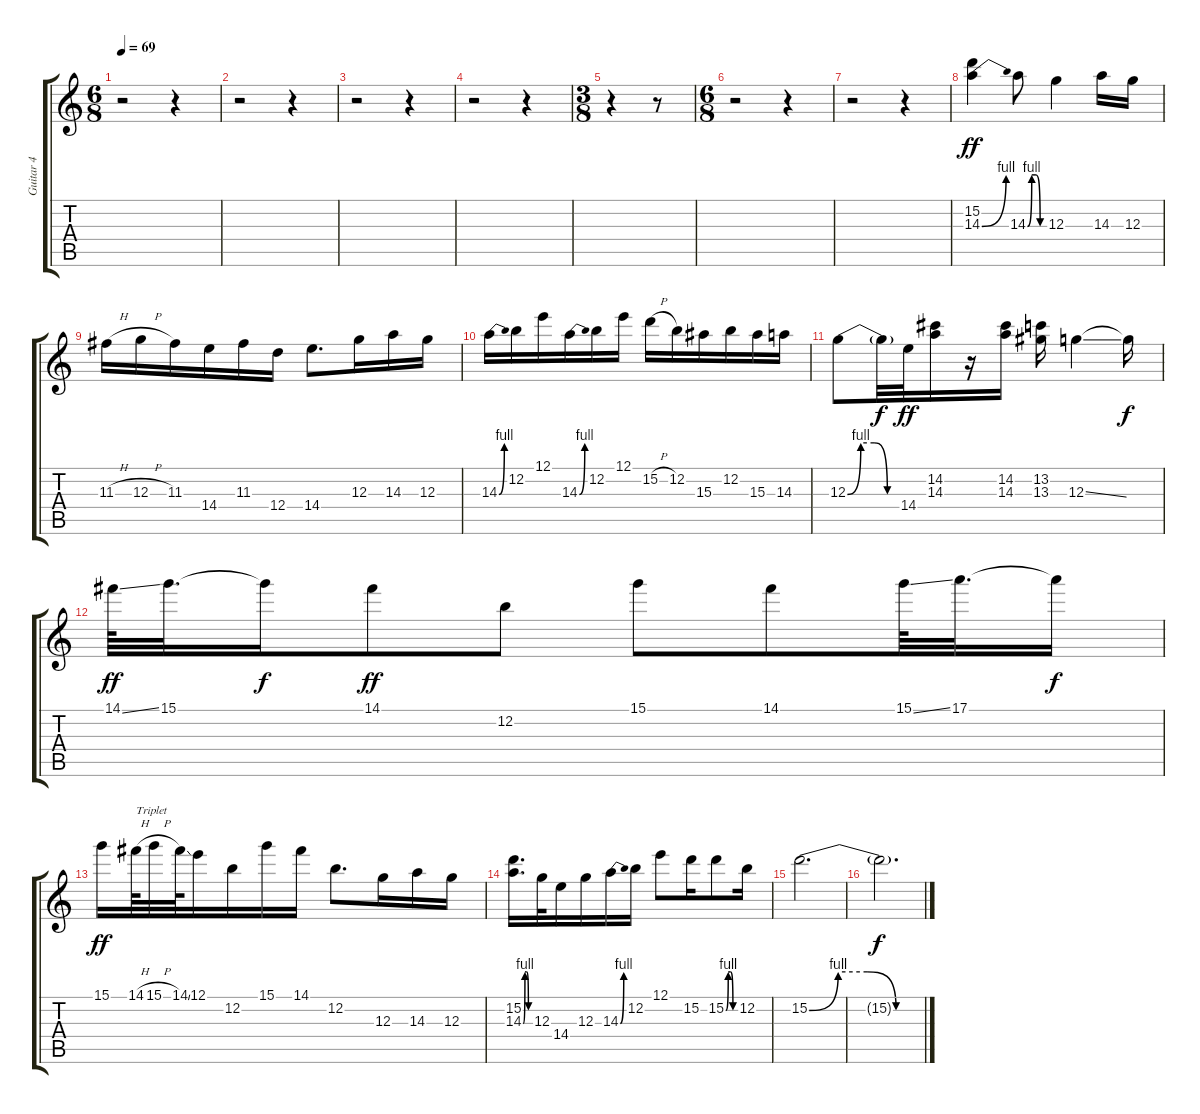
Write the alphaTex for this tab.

\track ("Guitar 4" "Guitar 4") {instrument distortionguitar}
\staff {score tabs}
\tuning (E4 B3 G3 D3 A2 E2) {hide}
\ts (6 8)
\tempo 69
\clef g2
\ks c
r.2{dy f} r.4 |
r.2 r.4 |
r.2 r.4 |
r.2 r.4 |
\ts (3 8)
r.4 r.8 |
\ts (6 8)
r.2 r.4 |
r.2 r.4 |
(15.2 14.3{be (bend 0 0 60 4)}).4{dy ff} 14.3{be (custom 0 0 15 4 30 4 45 0 60 0)}.8 12.3.4 14.3.16 12.3.16 |
11.3{h}.16 12.3{h}.16 11.3.16 14.4.16 11.3.16 12.4.16 14.4.8{d} 12.3.16 14.3.16 12.3.16 |
14.3{be (bend 0 0 60 4)}.16 12.2.16 12.1.16 14.3{be (bend 0 0 60 4)}.16 12.2.16 12.1.16 15.2{h}.16 12.2.16 15.3.16 12.2.16 15.3.16 14.3.16 |
12.3{be (custom 0 0 15 4 30 4 45 0 60 0)}.8 12.3{t}.32{dy f} 14.4.32{dy ff} (14.2 14.3).16 r.16 (14.2 14.3).16 (13.2 13.3).16 12.3{ss}.4 12.3{t}.16{dy f} |
14.1{ss}.64{dy ff} 15.1.32{d} 15.1{t}.16{dy f} 14.1.8{dy ff} 12.2.8 15.1.8 14.1.8 15.1{ss}.64 17.1.32{d} 17.1{t}.16{dy f} |
15.1.16{dy ff} 14.1{h}.64{txt "Triplet"} 15.1{h}.32 14.1{ss}.64 12.1.16 12.2.16 15.1.16 14.1.16 12.2.8{d} 12.3.16 14.3.16 12.3.16 |
(15.2 14.3{be (custom 0 0 15 4 30 4 45 0 60 0)}).16{d} 12.3.32 14.4.16 12.3.16 14.3{be (bend 0 0 60 4)}.16 12.2.16 12.1.8 15.2.16 15.2{be (custom 0 0 15 4 30 4 45 0 60 0)}.8 12.2.16 |
15.2{be (custom 0 0 15 4 30 4 45 0 60 0)}.2{d} |
15.2{t}.2{d dy f}
